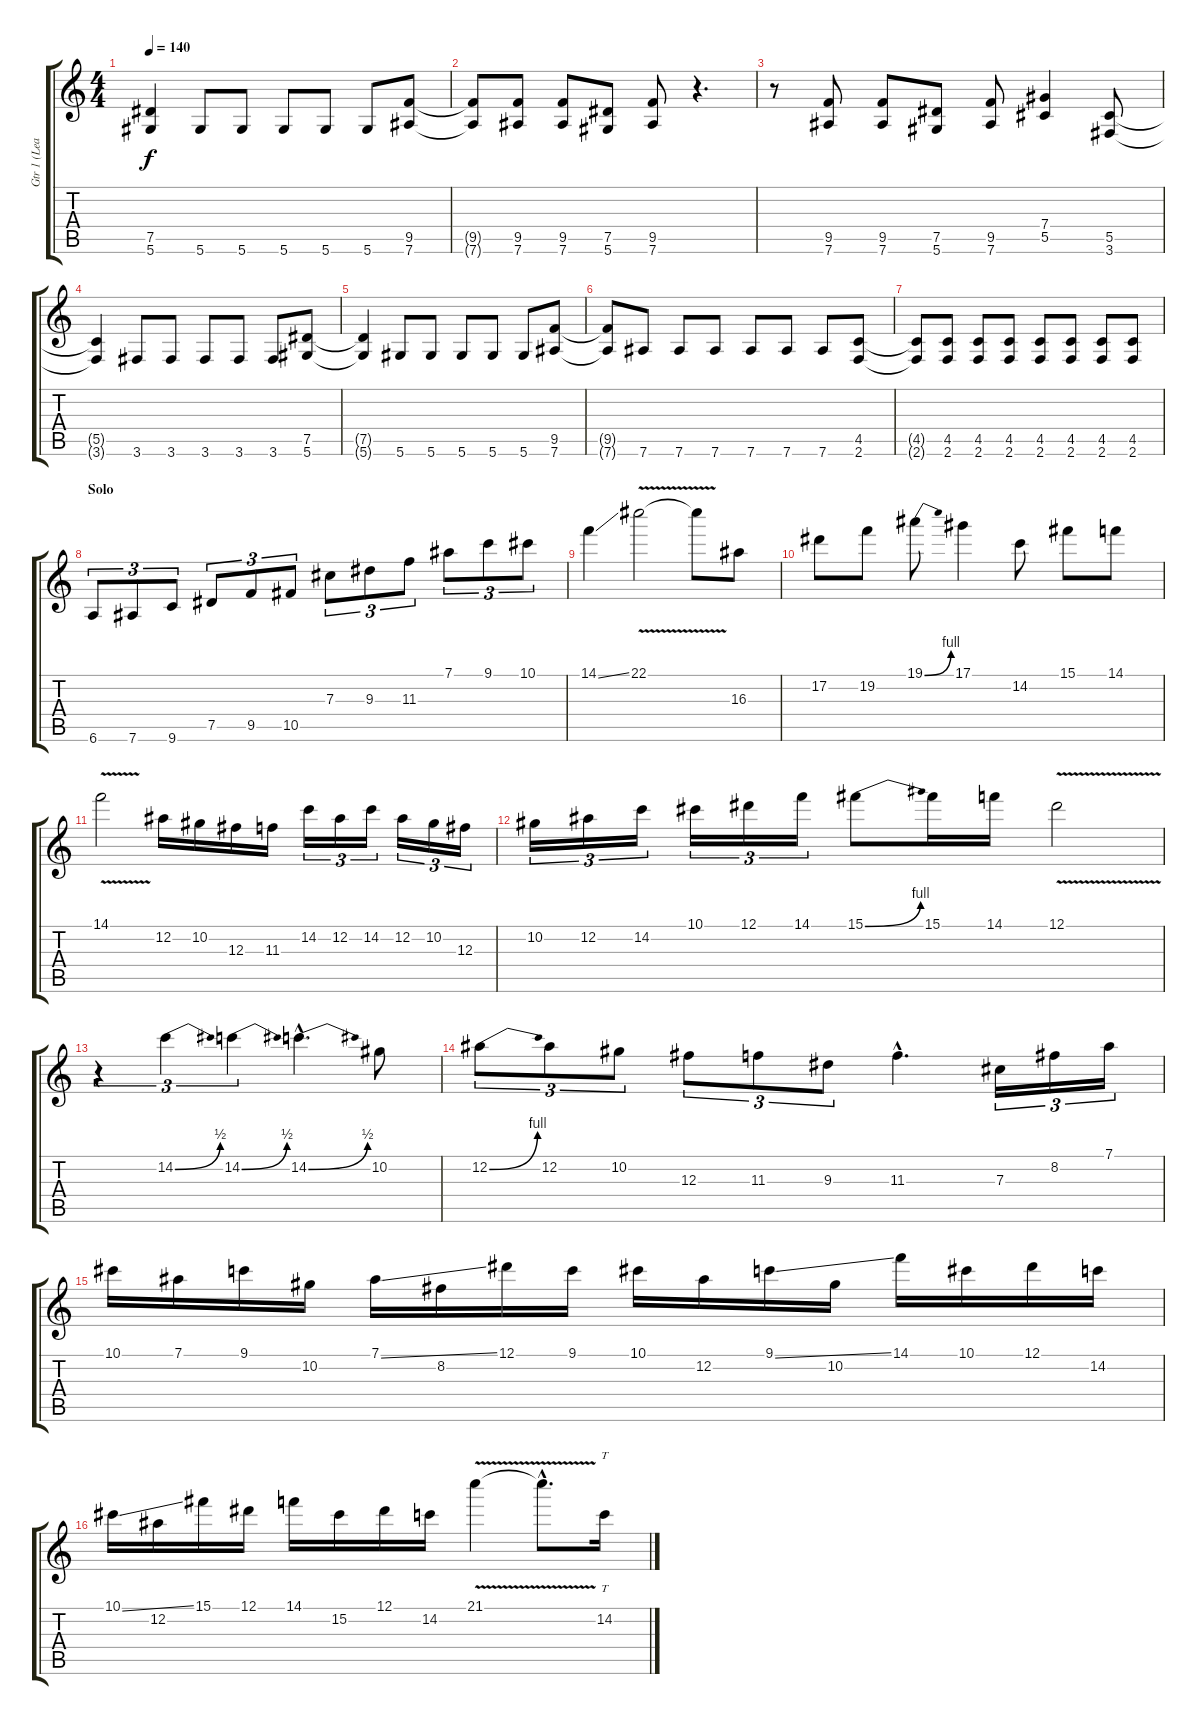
\track ("Gtr 1 (Lead)" "Gtr 1 (Lea") {instrument distortionguitar}
\staff {score tabs}
\tuning (Eb4 Bb3 Gb3 Db3 Ab2 Eb2) {hide}
\ts (4 4)
\tempo 140
\clef g2
\ks c
(7.5{t} 5.6{t}).4{dy f} 5.6.8 5.6.8 5.6.8 5.6.8 5.6.8 (9.5 7.6).8 |
(9.5{t} 7.6{t}).8 (9.5 7.6).8 (9.5 7.6).8 (7.5 5.6).8 (9.5 7.6).8 r.4{d} |
r.8 (9.5 7.6).8 (9.5 7.6).8 (7.5 5.6).8 (9.5 7.6).8 (7.4 5.5).4 (5.5 3.6).8 |
(5.5{t} 3.6{t}).4 3.6.8 3.6.8 3.6.8 3.6.8 3.6.8 (7.5 5.6).8 |
(7.5{t} 5.6{t}).4 5.6.8 5.6.8 5.6.8 5.6.8 5.6.8 (9.5 7.6).8 |
(9.5{t} 7.6{t}).8 7.6.8 7.6.8 7.6.8 7.6.8 7.6.8 7.6.8 (4.5 2.6).8 |
(4.5{t} 2.6{t}).8 (4.5 2.6).8 (4.5 2.6).8 (4.5 2.6).8 (4.5 2.6).8 (4.5 2.6).8 (4.5 2.6).8 (4.5 2.6).8 |
\section ("" "Solo")
6.6.8{tu (3 2)} 7.6.8{tu (3 2)} 9.6.8{tu (3 2)} 7.5.8{tu (3 2)} 9.5.8{tu (3 2)} 10.5.8{tu (3 2)} 7.3.8{tu (3 2)} 9.3.8{tu (3 2)} 11.3.8{tu (3 2)} 7.1.8{tu (3 2)} 9.1.8{tu (3 2)} 10.1.8{tu (3 2)} |
14.1{ss}.4 22.1{v}.2 22.1{t}.8 16.3.8 |
17.2.8 19.2.8 19.1{be (bend 0 0 60 4)}.8 17.1.4 14.2.8 15.1.8 14.1.8 |
14.1{v}.2 12.2.16 10.2.16 12.3.16 11.3.16 14.2.16{tu (3 2)} 12.2.16{tu (3 2)} 14.2.16{tu (3 2)} 12.2.16{tu (3 2)} 10.2.16{tu (3 2)} 12.3.16{tu (3 2)} |
10.2.16{tu (3 2)} 12.2.16{tu (3 2)} 14.2.16{tu (3 2)} 10.1.16{tu (3 2)} 12.1.16{tu (3 2)} 14.1.16{tu (3 2)} 15.1{be (bend 0 0 60 4)}.8 15.1.16 14.1.16 12.1{v}.2 |
r.4{tu (3 2)} 14.2{be (bend 0 0 60 2)}.4{tu (3 2)} 14.2{be (bend 0 0 60 2)}.4{tu (3 2)} 14.2{be (bend 0 0 60 2) hac}.4{d} 10.2.8 |
12.2{be (bend 0 0 60 4)}.8{tu (3 2)} 12.2.8{tu (3 2)} 10.2.8{tu (3 2)} 12.3.8{tu (3 2)} 11.3.8{tu (3 2)} 9.3.8{tu (3 2)} 11.3{hac}.4{d} 7.3.16{tu (3 2)} 8.2.16{tu (3 2)} 7.1.16{tu (3 2)} |
10.1.16 7.1.16 9.1.16 10.2.16 7.1{ss}.16 8.2.16 12.1.16 9.1.16 10.1.16 12.2.16 9.1{ss}.16 10.2.16 14.1.16 10.1.16 12.1.16 14.2.16 |
10.1{ss}.16 12.2.16 15.1.16 12.1.16 14.1.16 15.2.16 12.1.16 14.2.16 21.1{v}.4 21.1{hac t}.8{d} 14.2.16{tt}
